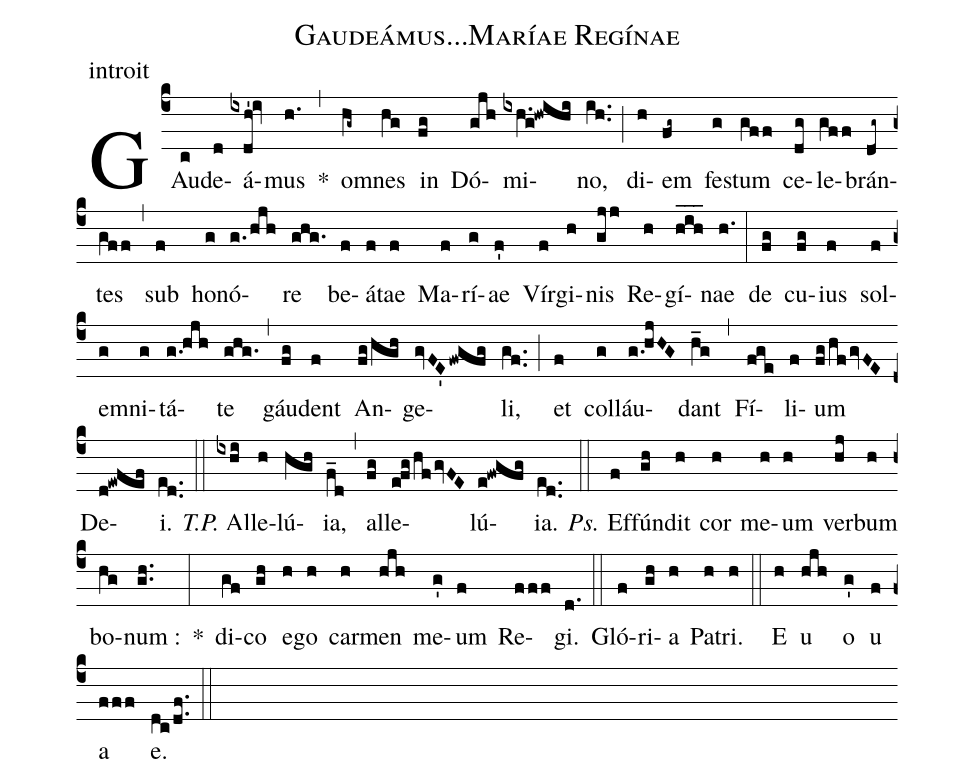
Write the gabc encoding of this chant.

name:Gaudeámus...Maríae Regínae;
office-part:introit;
%%
(c4) GAu(c)de(d)á(ixdh'!iv)mus(h.) *(,)
o(hg~)mnes(hg) in(fg) Dó(gjh)mi(ixh.g!hwihi)no,(ih..) (;)
di(h)em(fg~) fe(g)stum(gff) ce(dg)le(gff)brán(dg~)tes(gff) (,)
sub(f) ho(g)nó(g.!/hjh)re(ghg.) be(f)á(f)tae(f) Ma(f)rí(g)ae(f') Vír(f)gi(h)nis(gjj) Re(h)gí(hih___)nae(h.) (:)
de(fg) cu(fg)ius(f) sol(f)e(g)mni(g)tá(g.!hjh)te(ghg.) (,)
gáu(fg)dent(f) An(fg!/hgh)ge(gvFE'fwgfg)li,(gf..) (;)
et(f) col(g)láu(g.!hjHG)dant(h_g) (,)
Fí(fge)li(f)um(fg!/hf!/gvFE) De(d!ewfef)i.(ed..) (::)

<i>T.P.</i> Al(ixhi)le(h)lú(hgh)ia,(f_d) (,)
al(fg)le(e!fg!/hfgvFE)lú(e!fwgfg)ia.(ed..) (::)

<i>Ps.</i> Ef(f)fún(gh)dit(h) cor(h) me(h)um(h) ver(hj)bum(h) bo(hg)num :(gh..) *(:)
di(gf)co(gh) e(h)go(h) car(h)men(hjh) me(g')um(f) Re(fff)gi.(d.) (::)

Gló(f)ri(gh)a(h) Pa(h)tri.(h) (::)
E(h) u(hjh) o(g') u(f) a(fff) e.(dc!/df..) (::)
